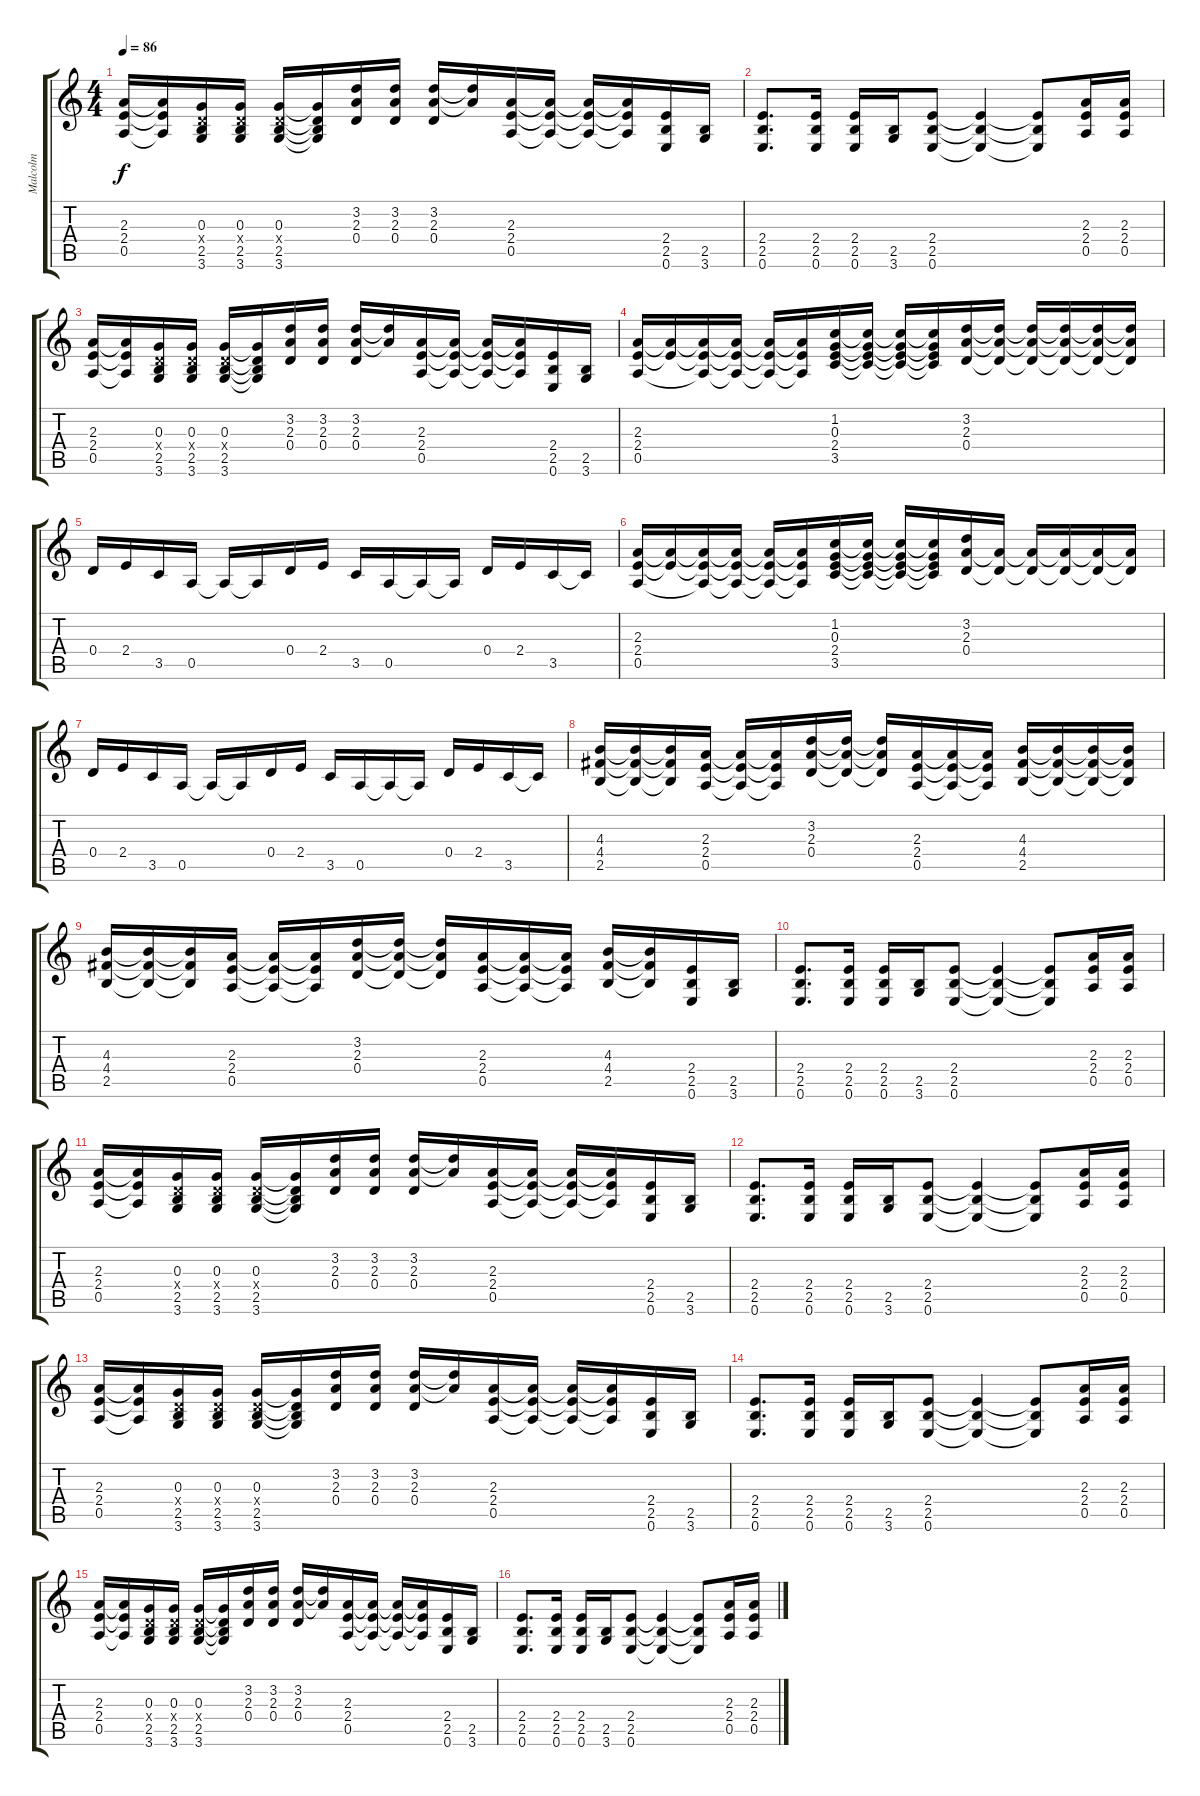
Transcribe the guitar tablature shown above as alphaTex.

\track ("Malcolm" "Malcolm") {instrument overdrivenguitar}
\staff {score tabs}
\tuning (E4 B3 G3 D3 A2 E2) {hide}
\ts (4 4)
\tempo 86
\clef g2
\ks c
(2.3 2.4 0.5).16{dy f} (2.3{t} 2.4{t} 0.5{t}).16 (0.3 0.4{x} 2.5 3.6).16 (0.3 0.4{x} 2.5 3.6).16 (0.3 0.4{x} 2.5 3.6).16 (0.3{t} 0.4{t} 2.5{t} 3.6{t}).16 (3.2 2.3 0.4).16 (3.2 2.3 0.4).16 (3.2 2.3 0.4).16 (3.2{t} 2.3{t}).16 (2.3 2.4 0.5).16 (2.3{t} 2.4{t} 0.5{t}).16 (2.3{t} 2.4{t} 0.5{t}).16 (2.3{t} 2.4{t} 0.5{t}).16 (2.4 2.5 0.6).16 (2.5 3.6).16 |
(2.4 2.5 0.6).8{d} (2.4 2.5 0.6).16 (2.4 2.5 0.6).16 (2.5 3.6).16 (2.4 2.5 0.6).8 (2.4{t} 2.5{t} 0.6{t}).4 (2.4{t} 2.5{t} 0.6{t}).8 (2.3 2.4 0.5).16 (2.3 2.4 0.5).16 |
(2.3 2.4 0.5).16 (2.3{t} 2.4{t} 0.5{t}).16 (0.3 0.4{x} 2.5 3.6).16 (0.3 0.4{x} 2.5 3.6).16 (0.3 0.4{x} 2.5 3.6).16 (0.3{t} 0.4{t} 2.5{t} 3.6{t}).16 (3.2 2.3 0.4).16 (3.2 2.3 0.4).16 (3.2 2.3 0.4).16 (3.2{t} 2.3{t}).16 (2.3 2.4 0.5).16 (2.3{t} 2.4{t} 0.5{t}).16 (2.3{t} 2.4{t} 0.5{t}).16 (2.3{t} 2.4{t} 0.5{t}).16 (2.4 2.5 0.6).16 (2.5 3.6).16 |
(2.3 2.4 0.5).16 (2.3{t} 2.4{t}).16 (2.3{t} 2.4{t} 0.5{t}).16 (2.3{t} 2.4{t} 0.5{t}).16 (2.3{t} 2.4{t} 0.5{t}).16 (2.3{t} 2.4{t} 0.5{t}).16 (1.2 0.3 2.4 3.5).16 (1.2{t} 0.3{t} 2.4{t} 3.5{t}).16 (1.2{t} 0.3{t} 2.4{t} 3.5{t}).16 (1.2{t} 0.3{t} 2.4{t} 3.5{t}).16 (3.2 2.3 0.4).16 (3.2{t} 2.3{t} 0.4{t}).16 (3.2{t} 2.3{t} 0.4{t}).16 (3.2{t} 2.3{t} 0.4{t}).16 (3.2{t} 2.3{t} 0.4{t}).16 (3.2{t} 2.3{t} 0.4{t}).16 |
0.4.16 2.4.16 3.5.16 0.5.16 0.5{t}.16 0.5{t}.16 0.4.16 2.4.16 3.5.16 0.5.16 0.5{t}.16 0.5{t}.16 0.4.16 2.4.16 3.5.16 3.5{t}.16 |
(2.3 2.4 0.5).16 (2.3{t} 2.4{t}).16 (2.3{t} 2.4{t} 0.5{t}).16 (2.3{t} 2.4{t} 0.5{t}).16 (2.3{t} 2.4{t} 0.5{t}).16 (2.3{t} 2.4{t} 0.5{t}).16 (1.2 0.3 2.4 3.5).16 (1.2{t} 0.3{t} 2.4{t} 3.5{t}).16 (1.2{t} 0.3{t} 2.4{t} 3.5{t}).16 (1.2{t} 0.3{t} 2.4{t} 3.5{t}).16 (3.2 2.3 0.4).16 (2.3{t} 0.4{t}).16 (2.3{t} 0.4{t}).16 (2.3{t} 0.4{t}).16 (2.3{t} 0.4{t}).16 (2.3{t} 0.4{t}).16 |
0.4.16 2.4.16 3.5.16 0.5.16 0.5{t}.16 0.5{t}.16 0.4.16 2.4.16 3.5.16 0.5.16 0.5{t}.16 0.5{t}.16 0.4.16 2.4.16 3.5.16 3.5{t}.16 |
(4.3 4.4 2.5).16 (4.3{t} 4.4{t} 2.5{t}).16 (4.3{t} 4.4{t} 2.5{t}).16 (2.3 2.4 0.5).16 (2.3{t} 2.4{t} 0.5{t}).16 (2.3{t} 2.4{t} 0.5{t}).16 (3.2 2.3 0.4).16 (3.2{t} 2.3{t} 0.4{t}).16 (3.2{t} 2.3{t} 0.4{t}).16 (2.3 2.4 0.5).16 (2.3{t} 2.4{t} 0.5{t}).16 (2.3{t} 2.4{t} 0.5{t}).16 (4.3 4.4 2.5).16 (4.3{t} 4.4{t} 2.5{t}).16 (4.3{t} 4.4{t} 2.5{t}).16 (4.3{t} 4.4{t} 2.5{t}).16 |
(4.3 4.4 2.5).16 (4.3{t} 4.4{t} 2.5{t}).16 (4.3{t} 4.4{t} 2.5{t}).16 (2.3 2.4 0.5).16 (2.3{t} 2.4{t} 0.5{t}).16 (2.3{t} 2.4{t} 0.5{t}).16 (3.2 2.3 0.4).16 (3.2{t} 2.3{t} 0.4{t}).16 (3.2{t} 2.3{t} 0.4{t}).16 (2.3 2.4 0.5).16 (2.3{t} 2.4{t} 0.5{t}).16 (2.3{t} 2.4{t} 0.5{t}).16 (4.3 4.4 2.5).16 (4.3{t} 4.4{t} 2.5{t}).16 (2.4 2.5 0.6).16 (2.5 3.6).16 |
(2.4 2.5 0.6).8{d} (2.4 2.5 0.6).16 (2.4 2.5 0.6).16 (2.5 3.6).16 (2.4 2.5 0.6).8 (2.4{t} 2.5{t} 0.6{t}).4 (2.4{t} 2.5{t} 0.6{t}).8 (2.3 2.4 0.5).16 (2.3 2.4 0.5).16 |
(2.3 2.4 0.5).16 (2.3{t} 2.4{t} 0.5{t}).16 (0.3 0.4{x} 2.5 3.6).16 (0.3 0.4{x} 2.5 3.6).16 (0.3 0.4{x} 2.5 3.6).16 (0.3{t} 0.4{t} 2.5{t} 3.6{t}).16 (3.2 2.3 0.4).16 (3.2 2.3 0.4).16 (3.2 2.3 0.4).16 (3.2{t} 2.3{t}).16 (2.3 2.4 0.5).16 (2.3{t} 2.4{t} 0.5{t}).16 (2.3{t} 2.4{t} 0.5{t}).16 (2.3{t} 2.4{t} 0.5{t}).16 (2.4 2.5 0.6).16 (2.5 3.6).16 |
(2.4 2.5 0.6).8{d} (2.4 2.5 0.6).16 (2.4 2.5 0.6).16 (2.5 3.6).16 (2.4 2.5 0.6).8 (2.4{t} 2.5{t} 0.6{t}).4 (2.4{t} 2.5{t} 0.6{t}).8 (2.3 2.4 0.5).16 (2.3 2.4 0.5).16 |
(2.3 2.4 0.5).16 (2.3{t} 2.4{t} 0.5{t}).16 (0.3 0.4{x} 2.5 3.6).16 (0.3 0.4{x} 2.5 3.6).16 (0.3 0.4{x} 2.5 3.6).16 (0.3{t} 0.4{t} 2.5{t} 3.6{t}).16 (3.2 2.3 0.4).16 (3.2 2.3 0.4).16 (3.2 2.3 0.4).16 (3.2{t} 2.3{t}).16 (2.3 2.4 0.5).16 (2.3{t} 2.4{t} 0.5{t}).16 (2.3{t} 2.4{t} 0.5{t}).16 (2.3{t} 2.4{t} 0.5{t}).16 (2.4 2.5 0.6).16 (2.5 3.6).16 |
(2.4 2.5 0.6).8{d} (2.4 2.5 0.6).16 (2.4 2.5 0.6).16 (2.5 3.6).16 (2.4 2.5 0.6).8 (2.4{t} 2.5{t} 0.6{t}).4 (2.4{t} 2.5{t} 0.6{t}).8 (2.3 2.4 0.5).16 (2.3 2.4 0.5).16 |
(2.3 2.4 0.5).16 (2.3{t} 2.4{t} 0.5{t}).16 (0.3 0.4{x} 2.5 3.6).16 (0.3 0.4{x} 2.5 3.6).16 (0.3 0.4{x} 2.5 3.6).16 (0.3{t} 0.4{t} 2.5{t} 3.6{t}).16 (3.2 2.3 0.4).16 (3.2 2.3 0.4).16 (3.2 2.3 0.4).16 (3.2{t} 2.3{t}).16 (2.3 2.4 0.5).16 (2.3{t} 2.4{t} 0.5{t}).16 (2.3{t} 2.4{t} 0.5{t}).16 (2.3{t} 2.4{t} 0.5{t}).16 (2.4 2.5 0.6).16 (2.5 3.6).16 |
(2.4 2.5 0.6).8{d} (2.4 2.5 0.6).16 (2.4 2.5 0.6).16 (2.5 3.6).16 (2.4 2.5 0.6).8 (2.4{t} 2.5{t} 0.6{t}).4 (2.4{t} 2.5{t} 0.6{t}).8 (2.3 2.4 0.5).16 (2.3 2.4 0.5).16
